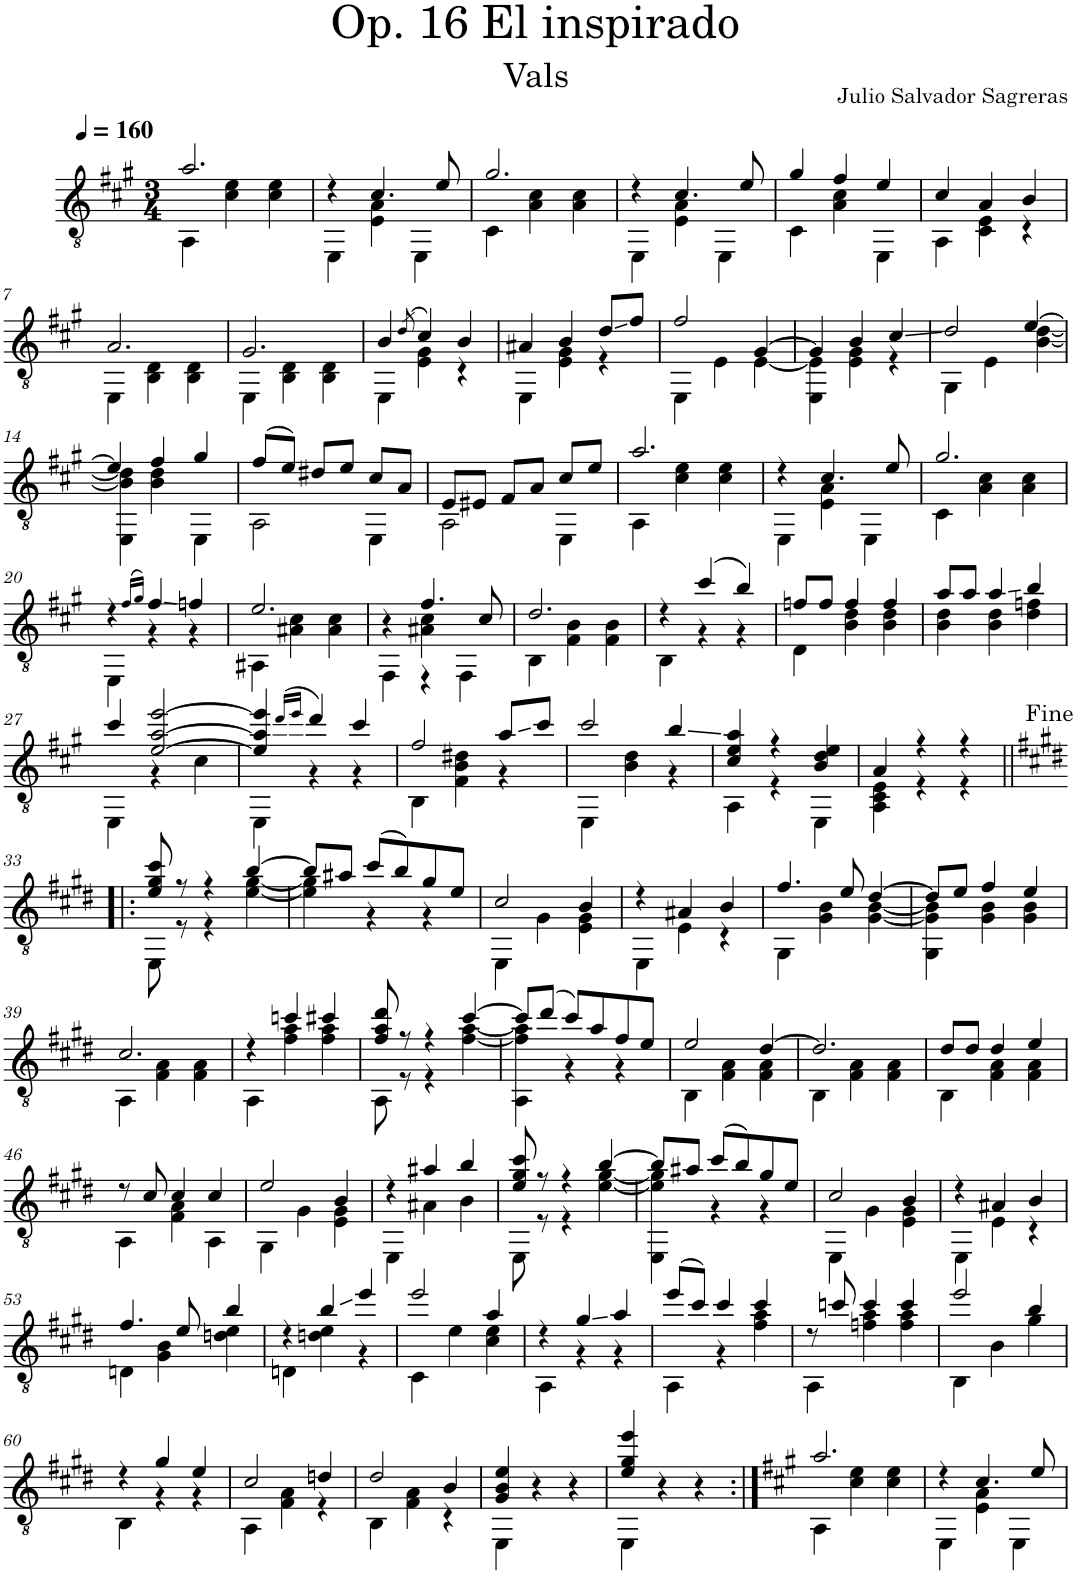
**kern
*part1
*staff1
*I"Classical Guitar
*I'Guit.
*clefGv2
*k[f#c#g#]
*A:
*M3/4
*MM160
=1
*^
2.a/	4AA\
.	4c#\ 4e\
.	4c#\ 4e\
=2	=2
4r	4EE\
4.c#/	4E\ 4A\
.	4EE\
8e/	.
=3	=3
2.g#/	4C#\
.	4A\ 4c#\
.	4A\ 4c#\
=4	=4
4r	4EE\
4.c#/	4E\ 4A\
.	4EE\
8e/	.
=5	=5
4g#/	4C#\
4f#/	4A\ 4c#\
4e/	4EE\
=6	=6
4c#/	4AA\
4A/	4C#\ 4E\
4B/	4r
!!LO:LB:g=z	!!
=7	=7
2.A/	4EE\
.	4BB\ 4D\
.	4BB\ 4D\
=8	=8
2.G#/	4EE\
.	4BB\ 4D\
.	4BB\ 4D\
=9	=9
4B/	4EE\
(8qd/	.
4c#/)	4E\ 4G#\
4B/	4r
=10	=10
4A#X/	4EE\
4B/	4E\ 4G#\
8d/L	4r
8f#/J	.
=11	=11
2f#/	4EE\
.	4E\
[4G#/	[4E\
=12	=12
4G#/]	4EE\ 4E\]
4B/	4E\ 4G#\
4c#/	4r
=13	=13
2d/	4GG#\
.	4E\
[4e/	[4B\ [4d\
!!LO:LB:g=z	!!
=14	=14
4e/]	4EE\ 4B\] 4d\]
4f#/	4B\ 4d\
4g#/	4EE\
=15	=15
(8f#/L	2AA\
8e/J)	.
8d#X/L	.
8e/J	.
8c#/L	4EE\
8A/J	.
=16	=16
8E/L	2AA\
8E#X/J	.
8F#/L	.
8A/J	.
8c#/L	4EE\
8e/J	.
=17	=17
2.a/	4AA\
.	4c#\ 4e\
.	4c#\ 4e\
=18	=18
4r	4EE\
4.c#/	4E\ 4A\
.	4EE\
8e/	.
=19	=19
2.g#/	4C#\
.	4A\ 4c#\
.	4A\ 4c#\
!!LO:LB:g=z	!!
=20	=20
4r	4EE\
(16qf#/LL	.
16qg#/JJ)	.
4f#/	4r
4fn/	4r
=21	=21
2.e/	4AA#X\
.	4A#X\ 4c#\
.	4A#\ 4c#\
=22	=22
*	*^
4r	4ryy	4FF#\
4.f#/	4A#X\ 4c#\	4r
.	4ryy	4FF#\
8c#/	.	.
*	*v	*v
=23	=23
2.d/	4BB\
.	4F#\ 4B\
.	4F#\ 4B\
=24	=24
4r	4BB\
(4cc#/	4r
4b/)	4r
=25	=25
8fn/L	4D\
8f/J	.
4f/	4B\ 4d\
4f/	4B\ 4d\
=26	=26
8a/L	4B\ 4d\
8a/J	.
4a/	4B\ 4d\
4b/	4d\ 4fn\
!!LO:LB:g=z	!!
=27	=27
4cc#/	4EE\
[2e/ [2a/ [2ee/	4r
.	4c#\
=28	=28
4e/] 4a/] 4ee/]	4EE\
(16qdd/LL	.
16qee/JJ	.
4dd/)	4r
4cc#/	4r
=29	=29
2f#/	4BB\
.	4F#\ 4B\ 4d#X\
8a/L	4r
8cc#/J	.
=30	=30
2cc#/	4EE\
.	4B\ 4d\
4b/	4r
=31	=31
4c#/ 4e/ 4a/	4AA\
4r	4r
4B/ 4d/ 4e/	4EE\
=32	=32
4A/	4AA\ 4C#\ 4E\
4r	4r
4r	4r
!!LO:LB:g=z	!!
=33!|:	=33!|:
*k[f#c#g#d#]	*
*E:	*
8e/ 8g#/ 8cc#/	8EE\
8r	8r
4r	4r
[4b/	[4e\ [4g#\
=34	=34
8b/L]	4e\] 4g#\]
8a#X/J	.
(8cc#/L	4r
8b/)	.
8g#/	4r
8e/J	.
=35	=35
2c#/	4EE\
.	4G#\
4B/	4E\ 4G#\
=36	=36
4r	4EE\
4A#X/	4E\
4B/	4r
=37	=37
4.f#/	4GG#\
.	4G#\ 4B\
8e/	.
[4d#/	[4G#\ [4B\
=38	=38
8d#/L]	4GG#\ 4G#\] 4B\]
8e/J	.
4f#/	4G#\ 4B\
4e/	4G#\ 4B\
!!LO:LB:g=z	!!
=39	=39
2.c#/	4AA\
.	4F#\ 4A\
.	4F#\ 4A\
=40	=40
4r	4AA\
4ccn/	4f#\ 4a\
4cc#X/	4f#\ 4a\
=41	=41
8f#/ 8a/ 8dd#/	8AA\
8r	8r
4r	4r
[4cc#/	[4f#\ [4a\
=42	=42
8cc#/L]	4AA\ 4f#\] 4a\]
(8dd#/J	.
8cc#/L)	4r
8a/	.
8f#/	4r
8e/J	.
=43	=43
2e/	4BB\
.	4F#\ 4A\
[4d#/	4F#\ 4A\
=44	=44
2.d#/]	4BB\
.	4F#\ 4A\
.	4F#\ 4A\
=45	=45
8d#/L	4BB\
8d#/J	.
4d#/	4F#\ 4A\
4e/	4F#\ 4A\
!!LO:LB:g=z	!!
=46	=46
8r	4AA\
8c#/	.
4c#/	4F#\ 4A\
4c#/	4AA\
=47	=47
2e/	4GG#\
.	4G#\
4B/	4E\ 4G#\
=48	=48
4r	4EE\
4a#X/	4A#X\
4b/	4B\
=49	=49
8e/ 8g#/ 8cc#/	8EE\
8r	8r
4r	4r
[4b/	[4e\ [4g#\
=50	=50
8b/L]	4EE\ 4e\] 4g#\]
8a#X/J	.
(8cc#/L	4r
8b/)	.
8g#/	4r
8e/J	.
=51	=51
2c#/	4EE\
.	4G#\
4B/	4E\ 4G#\
=52	=52
4r	4EE\
4A#X/	4E\
4B/	4r
!!LO:LB:g=z	!!
=53	=53
4.f#/	4Dn\
.	4G#\ 4B\
8e/	.
4b/	4dn\ 4e\
=54	=54
4r	4Dn\
4b/	4dn\ 4e\
4ee/	4r
=55	=55
2ee/	4C#\
.	4e\
4a/	4c#\ 4e\
=56	=56
4r	4AA\
4g#/	4r
4a/	4r
=57	=57
(8ee/L	4AA\
8cc#/J)	.
4cc#/	4r
4cc#/	4f#\ 4a\
=58	=58
8r	4AA\
8ccn/	.
4cc/	4fn\ 4a\
4cc/	4f\ 4a\
=59	=59
2ee/	4BB\
.	4B\
4b/	4g#\
!!LO:LB:g=z	!!
=60	=60
4r	4BB\
4g#/	4r
4e/	4r
=61	=61
2c#/	4AA\
.	4F#\ 4A\
4dn/	4r
=62	=62
2d#/	4BB\
.	4F#\ 4A\
4B/	4r
=63	=63
4G#/ 4B/ 4e/	4EE\
4r	4ryy
4r	4ryy
=64	=64
4e/ 4g#/ 4ee/	4EE\
4r	4ryy
4r	4ryy
=65:|!	=65:|!
*k[f#c#g#]	*
*A:	*
2.a/	4AA\
.	4c#\ 4e\
.	4c#\ 4e\
=66	=66
4r	4EE\
4.c#/	4E\ 4A\
.	4EE\
8e/	.
*v	*v
=
*-
